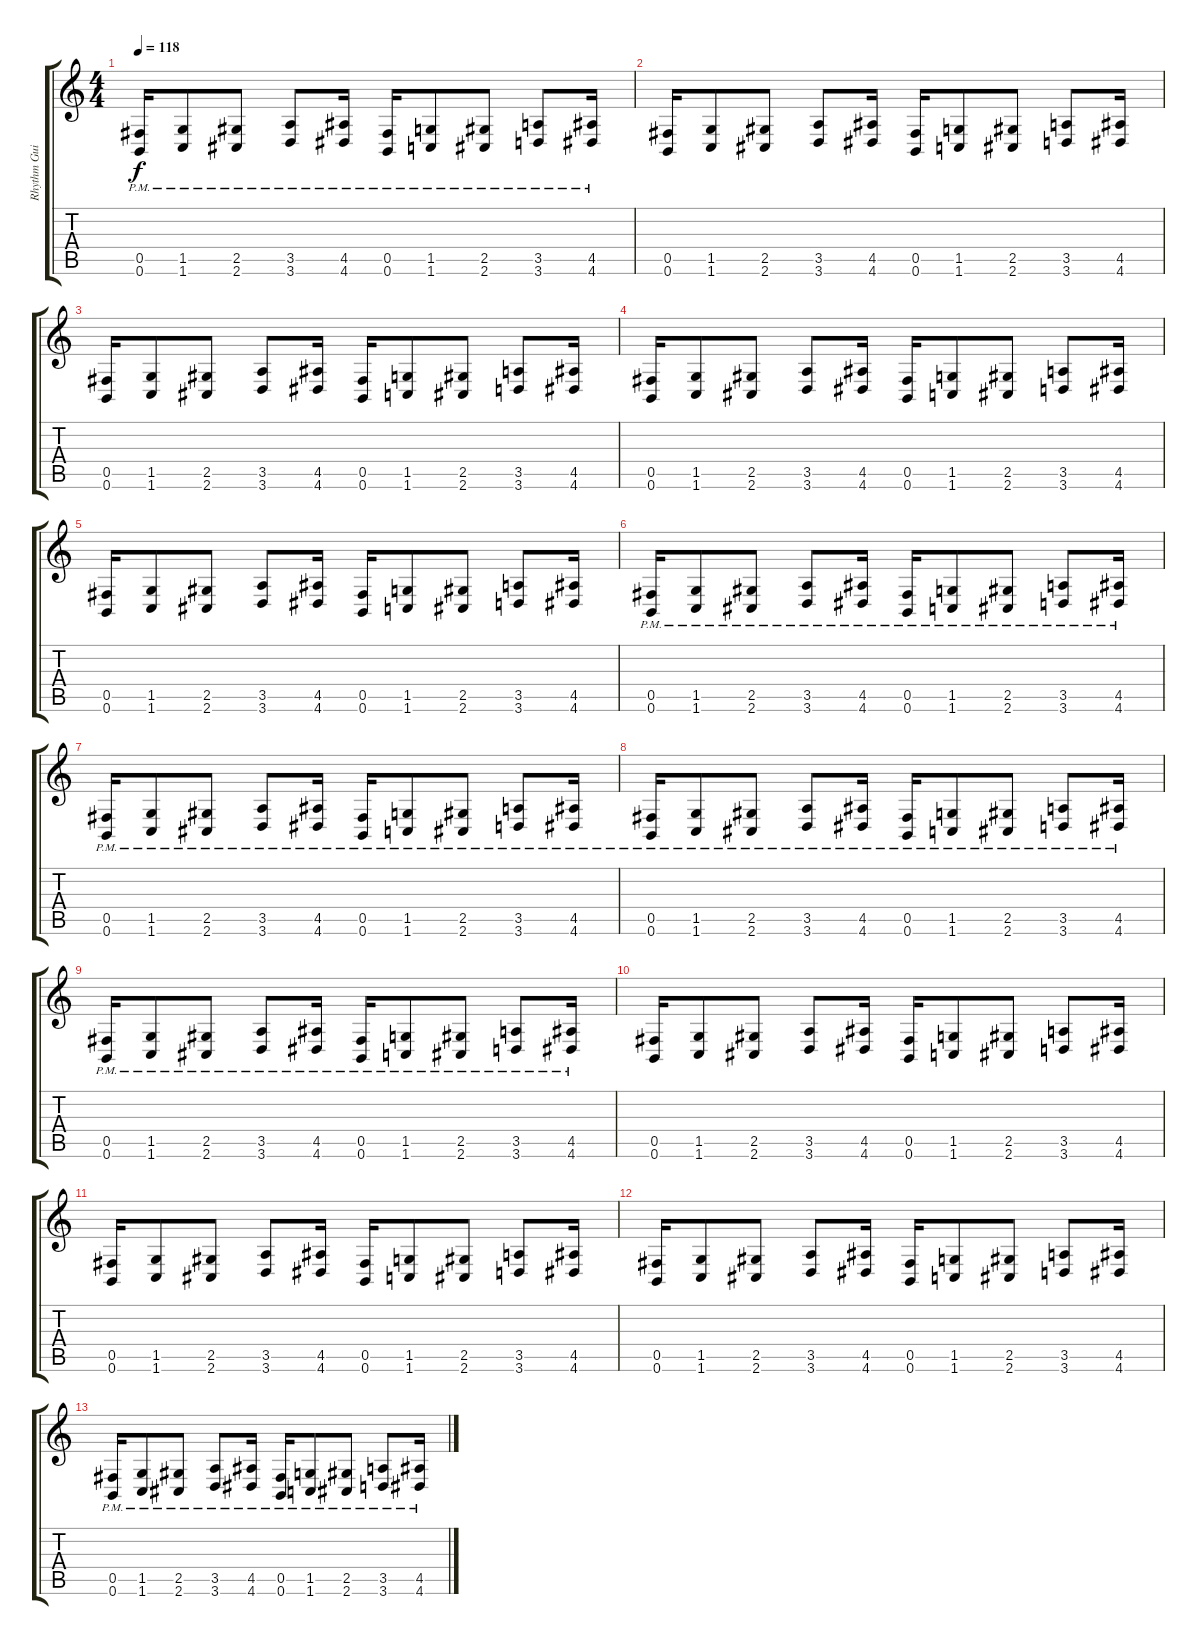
\track ("Rhythm Guitar" "Rhythm Gui") {instrument distortionguitar}
\staff {score tabs}
\tuning (Db4 Ab3 E3 B2 Gb2 B1) {hide}
\ts (4 4)
\tempo 118
\clef g2
\ks c
(0.5{pm} 0.6{pm}).16{dy f} (1.5{pm} 1.6{pm}).8 (2.5{pm} 2.6{pm}).8 (3.5{pm} 3.6{pm}).8 (4.5{pm} 4.6{pm}).16 (0.5{pm} 0.6{pm}).16 (1.5{pm} 1.6{pm}).8 (2.5{pm} 2.6{pm}).8 (3.5{pm} 3.6{pm}).8 (4.5{pm} 4.6{pm}).16 |
(0.5 0.6).16 (1.5 1.6).8 (2.5 2.6).8 (3.5 3.6).8 (4.5 4.6).16 (0.5 0.6).16 (1.5 1.6).8 (2.5 2.6).8 (3.5 3.6).8 (4.5 4.6).16 |
(0.5 0.6).16 (1.5 1.6).8 (2.5 2.6).8 (3.5 3.6).8 (4.5 4.6).16 (0.5 0.6).16 (1.5 1.6).8 (2.5 2.6).8 (3.5 3.6).8 (4.5 4.6).16 |
(0.5 0.6).16 (1.5 1.6).8 (2.5 2.6).8 (3.5 3.6).8 (4.5 4.6).16 (0.5 0.6).16 (1.5 1.6).8 (2.5 2.6).8 (3.5 3.6).8 (4.5 4.6).16 |
(0.5 0.6).16 (1.5 1.6).8 (2.5 2.6).8 (3.5 3.6).8 (4.5 4.6).16 (0.5 0.6).16 (1.5 1.6).8 (2.5 2.6).8 (3.5 3.6).8 (4.5 4.6).16 |
(0.5{pm} 0.6{pm}).16 (1.5{pm} 1.6{pm}).8 (2.5{pm} 2.6{pm}).8 (3.5{pm} 3.6{pm}).8 (4.5{pm} 4.6{pm}).16 (0.5{pm} 0.6{pm}).16 (1.5{pm} 1.6{pm}).8 (2.5{pm} 2.6{pm}).8 (3.5{pm} 3.6{pm}).8 (4.5{pm} 4.6{pm}).16 |
(0.5{pm} 0.6{pm}).16 (1.5{pm} 1.6{pm}).8 (2.5{pm} 2.6{pm}).8 (3.5{pm} 3.6{pm}).8 (4.5{pm} 4.6{pm}).16 (0.5{pm} 0.6{pm}).16 (1.5{pm} 1.6{pm}).8 (2.5{pm} 2.6{pm}).8 (3.5{pm} 3.6{pm}).8 (4.5{pm} 4.6{pm}).16 |
(0.5{pm} 0.6{pm}).16 (1.5{pm} 1.6{pm}).8 (2.5{pm} 2.6{pm}).8 (3.5{pm} 3.6{pm}).8 (4.5{pm} 4.6{pm}).16 (0.5{pm} 0.6{pm}).16 (1.5{pm} 1.6{pm}).8 (2.5{pm} 2.6{pm}).8 (3.5{pm} 3.6{pm}).8 (4.5{pm} 4.6{pm}).16 |
(0.5{pm} 0.6{pm}).16 (1.5{pm} 1.6{pm}).8 (2.5{pm} 2.6{pm}).8 (3.5{pm} 3.6{pm}).8 (4.5{pm} 4.6{pm}).16 (0.5{pm} 0.6{pm}).16 (1.5{pm} 1.6{pm}).8 (2.5{pm} 2.6{pm}).8 (3.5{pm} 3.6{pm}).8 (4.5{pm} 4.6{pm}).16 |
(0.5 0.6).16 (1.5 1.6).8 (2.5 2.6).8 (3.5 3.6).8 (4.5 4.6).16 (0.5 0.6).16 (1.5 1.6).8 (2.5 2.6).8 (3.5 3.6).8 (4.5 4.6).16 |
(0.5 0.6).16 (1.5 1.6).8 (2.5 2.6).8 (3.5 3.6).8 (4.5 4.6).16 (0.5 0.6).16 (1.5 1.6).8 (2.5 2.6).8 (3.5 3.6).8 (4.5 4.6).16 |
(0.5 0.6).16 (1.5 1.6).8 (2.5 2.6).8 (3.5 3.6).8 (4.5 4.6).16 (0.5 0.6).16 (1.5 1.6).8 (2.5 2.6).8 (3.5 3.6).8 (4.5 4.6).16 |
(0.5{pm} 0.6{pm}).16 (1.5{pm} 1.6{pm}).8 (2.5{pm} 2.6{pm}).8 (3.5{pm} 3.6{pm}).8 (4.5{pm} 4.6{pm}).16 (0.5{pm} 0.6{pm}).16 (1.5{pm} 1.6{pm}).8 (2.5{pm} 2.6{pm}).8 (3.5{pm} 3.6{pm}).8 (4.5{pm} 4.6{pm}).16
